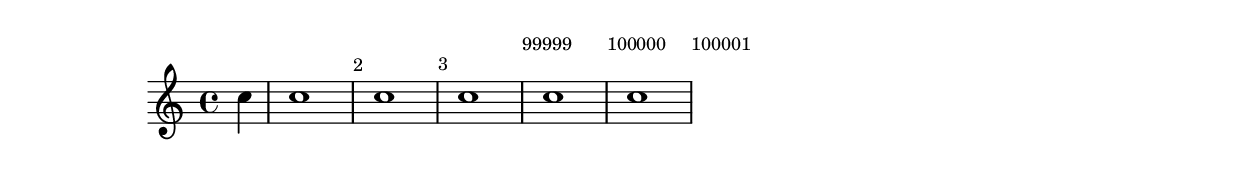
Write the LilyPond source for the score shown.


\version "2.1.26"

\header {

texidoc="Bar number may be set and their padding adjusted individually.  
The counting of bar numbers is started after the anacrusis.

To prevent clashes at the beginning of a line, the padding may have to 
be increased.
"

}

\score {
  \notes \relative c'' {
      \partial 4 c4 
      c1 c c
      \set Score.currentBarNumber = #99999
      \override Score.BarNumber  #'padding = #3
      c1 c
  }
  \paper {
    raggedright = ##t
    \translator {
	\ScoreContext
	\override BarNumber #'break-visibility = #all-visible
    }
  }
}
